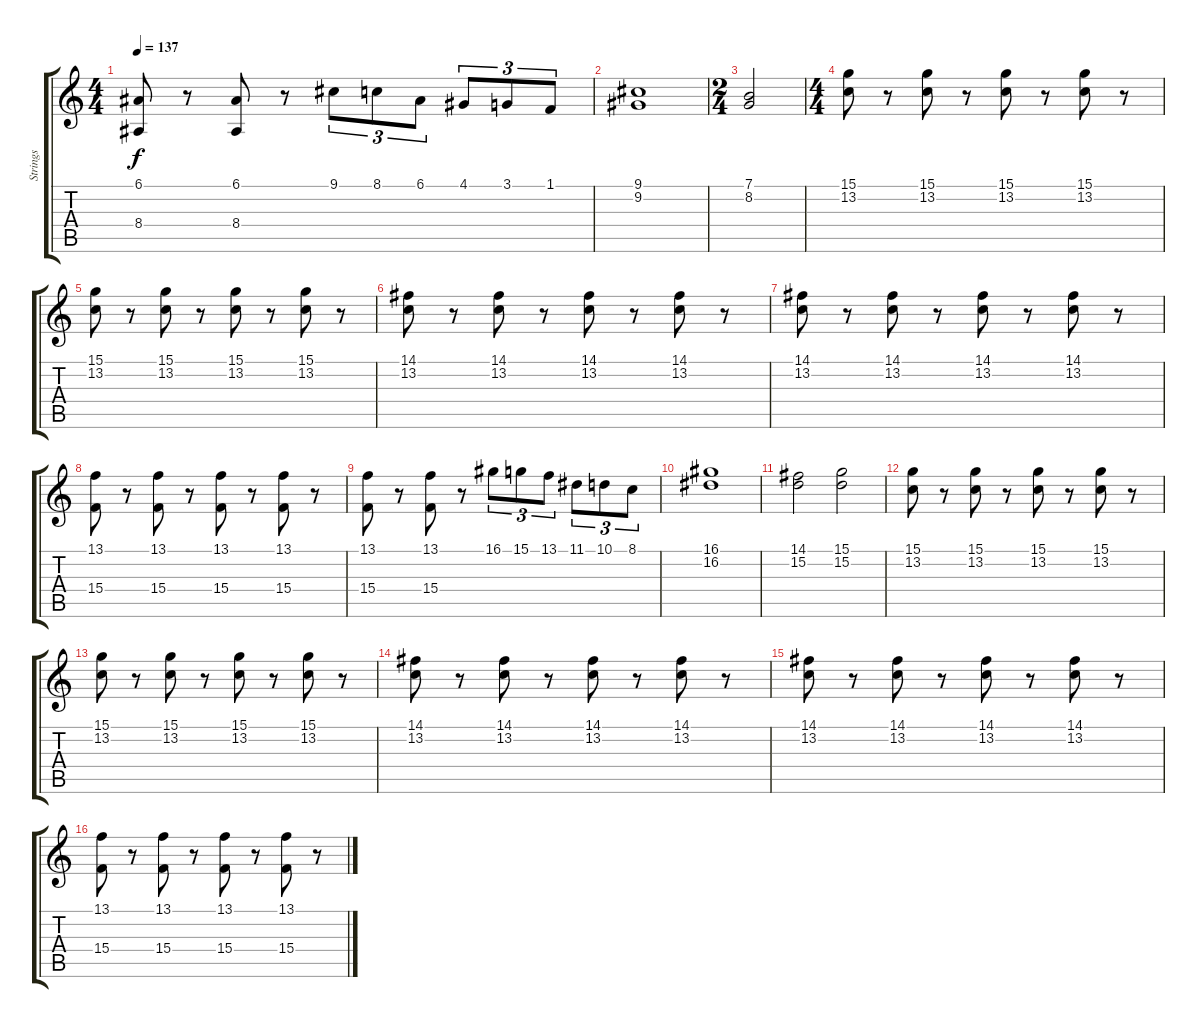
\track ("Strings" "Strings") {instrument synthstrings1}
\staff {score tabs}
\tuning (E4 B3 G3 D3 A2 E2) {hide}
\ts (4 4)
\tempo 137
\clef g2
\ks c
(6.1 8.4).8{dy f} r.8 (6.1 8.4).8 r.8 9.1.8{tu (3 2)} 8.1.8{tu (3 2)} 6.1.8{tu (3 2)} 4.1.8{tu (3 2)} 3.1.8{tu (3 2)} 1.1.8{tu (3 2)} |
(9.1 9.2).1 |
\ts (2 4)
(7.1 8.2).2 |
\ts (4 4)
(15.1 13.2).8 r.8 (15.1 13.2).8 r.8 (15.1 13.2).8 r.8 (15.1 13.2).8 r.8 |
(15.1 13.2).8 r.8 (15.1 13.2).8 r.8 (15.1 13.2).8 r.8 (15.1 13.2).8 r.8 |
(14.1 13.2).8 r.8 (14.1 13.2).8 r.8 (14.1 13.2).8 r.8 (14.1 13.2).8 r.8 |
(14.1 13.2).8 r.8 (14.1 13.2).8 r.8 (14.1 13.2).8 r.8 (14.1 13.2).8 r.8 |
(13.1 15.4).8 r.8 (13.1 15.4).8 r.8 (13.1 15.4).8 r.8 (13.1 15.4).8 r.8 |
(13.1 15.4).8 r.8 (13.1 15.4).8 r.8 16.1.8{tu (3 2)} 15.1.8{tu (3 2)} 13.1.8{tu (3 2)} 11.1.8{tu (3 2)} 10.1.8{tu (3 2)} 8.1.8{tu (3 2)} |
(16.1 16.2).1 |
(14.1 15.2).2 (15.1 15.2).2 |
(15.1 13.2).8 r.8 (15.1 13.2).8 r.8 (15.1 13.2).8 r.8 (15.1 13.2).8 r.8 |
(15.1 13.2).8 r.8 (15.1 13.2).8 r.8 (15.1 13.2).8 r.8 (15.1 13.2).8 r.8 |
(14.1 13.2).8 r.8 (14.1 13.2).8 r.8 (14.1 13.2).8 r.8 (14.1 13.2).8 r.8 |
(14.1 13.2).8 r.8 (14.1 13.2).8 r.8 (14.1 13.2).8 r.8 (14.1 13.2).8 r.8 |
(13.1 15.4).8 r.8 (13.1 15.4).8 r.8 (13.1 15.4).8 r.8 (13.1 15.4).8 r.8
